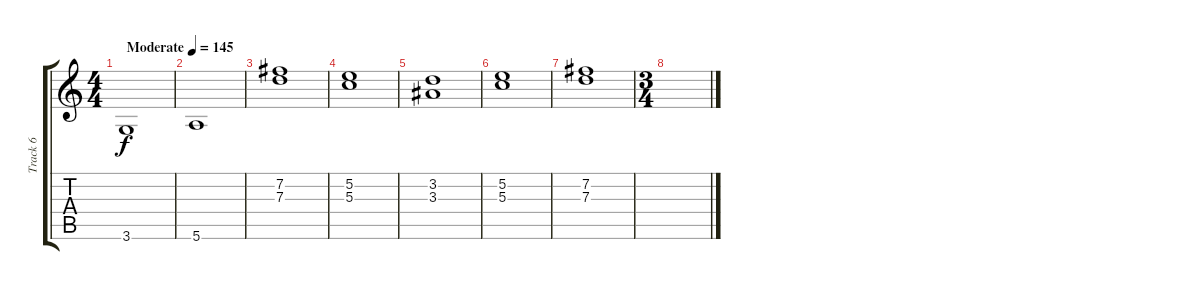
\track ("Track 6" "Track 6") {instrument pad2warm}
\staff {score tabs}
\tuning (E5 B4 G4 D4 A3 E3) {hide}
\ts (4 4)
\tempo (145 "Moderate")
\tempo 130
\tempo (145 "Moderate")
\clef g2
\ks c
3.6.1{dy f instrument pad2warm} |
5.6.1 |
(7.2 7.3).1 |
(5.2 5.3).1 |
(3.2 3.3).1 |
(5.2 5.3).1 |
(7.2 7.3).1 |
\ts (3 4)
